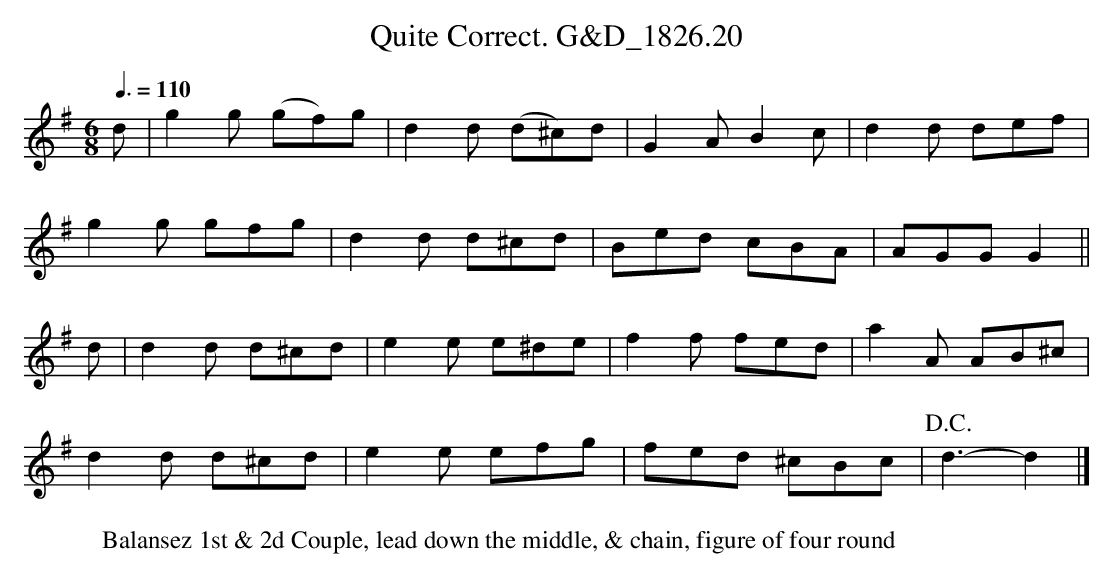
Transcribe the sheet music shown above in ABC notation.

X:1
T:Quite Correct. G&D_1826.20
M:6/8
L:1/8
Q:3/8=110
W: Balansez 1st & 2d Couple, lead down the middle, & chain, figure of four round
K:G
d | g2g (gf)g | d2d (d^c)d | G2AB2c | d2d def |
g2 g gfg | d2d d^cd | Bed cBA | AGG G2 ||
d |d2d d^cd | e2e e^de | f2f fed | a2A AB^c |
d2 d d^cd | e2e efg | fed ^cBc | !D.C.!d3-d2 |]
